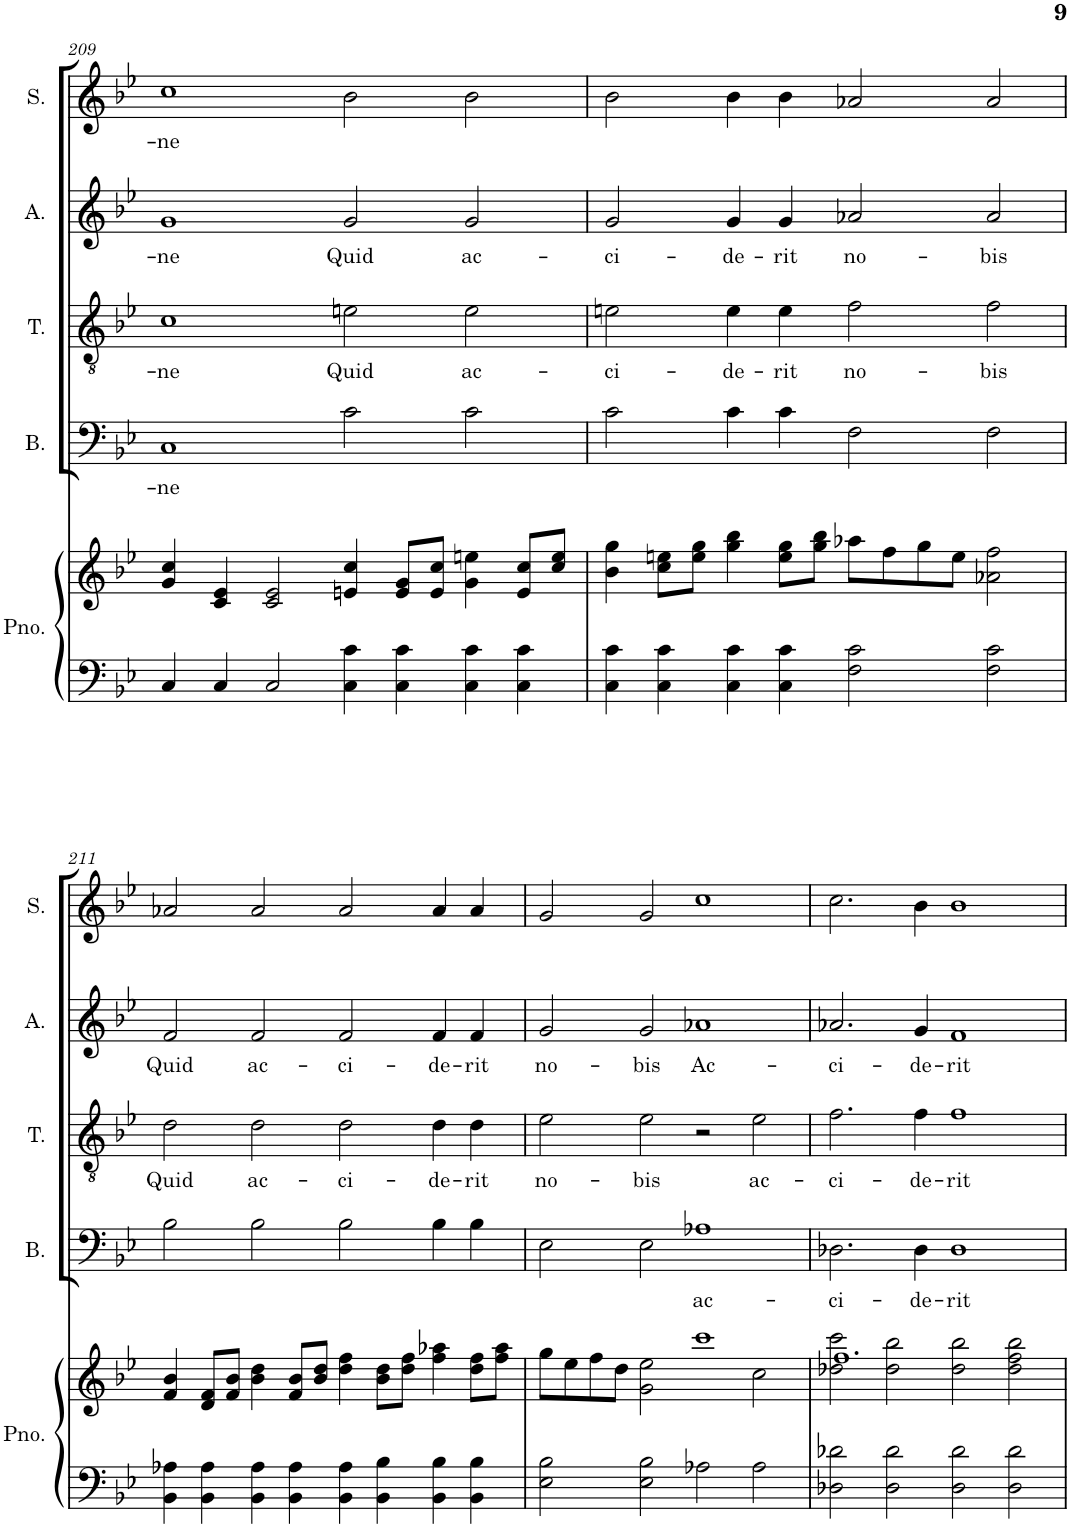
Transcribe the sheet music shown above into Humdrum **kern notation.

**kern	**kern	**kern	**text	**kern	**text	**kern	**text	**kern	**text
*part5	*part5	*part4	*part4	*part3	*part3	*part2	*part2	*part1	*part1
*staff6	*staff5	*staff4	*staff4	*staff3	*staff3	*staff2	*staff2	*staff1	*staff1
*I"Piano	*	*I"Bass	*	*I"Tenor	*	*I"Alto	*	*I"Soprano	*
*I'Pno.	*	*I'B.	*	*I'T.	*	*I'A.	*	*I'S.	*
!!LO:PB:g=z
*clefF4	*clefG2	*clefF4	*	*clefGv2	*	*clefG2	*	*clefG2	*
*	*	*	*	*	*	*Trd1c2	*	*	*
*k[b-e-]	*k[b-e-]	*k[b-e-]	*	*k[b-e-]	*	*k[b-e-]	*	*k[b-e-]	*
*M4/2	*M4/2	*M4/2	*	*M4/2	*	*M4/2	*	*M4/2	*
=209	=209	=209	=209	=209	=209	=209	=209	=209	=209
!	!	!	!LO:LY:b	!	!LO:LY:b	!	!LO:LY:b	!	!LO:LY:b
4C/	4g/ 4cc/	1C	-ne	1c	-ne	1g	-ne	1cc	-ne
4C/	4c/ 4e-/	.	.	.	.	.	.	.	.
2C/	2c/ 2e-/	.	.	.	.	.	.	.	.
!	!	!	!	!	!LO:LY:b	!	!LO:LY:b	!	!
4C\ 4c\	4en/ 4cc/	2c\	.	2en\	Quid	2g/	Quid	2b-\	.
4C\ 4c\	8e/ 8g/L	.	.	.	.	.	.	.	.
.	8e/ 8cc/J	.	.	.	.	.	.	.	.
!	!	!	!	!	!LO:LY:b	!	!LO:LY:b	!	!
4C\ 4c\	4g\ 4een\	2c\	.	2e\	ac-	2g/	ac-	2b-\	.
4C\ 4c\	8e/ 8cc/L	.	.	.	.	.	.	.	.
.	8cc/ 8ee/J	.	.	.	.	.	.	.	.
=210	=210	=210	=210	=210	=210	=210	=210	=210	=210
!	!	!	!	!	!LO:LY:b	!	!LO:LY:b	!	!
4C\ 4c\	4b-\ 4gg\	2c\	.	2en\	-ci-	2g/	-ci-	2b-\	.
4C\ 4c\	8cc\ 8een\L	.	.	.	.	.	.	.	.
.	8ee\ 8gg\J	.	.	.	.	.	.	.	.
!	!	!	!	!	!LO:LY:b	!	!LO:LY:b	!	!
4C\ 4c\	4gg\ 4bb-\	4c\	.	4e\	-de-	4g/	-de-	4b-\	.
!	!	!	!	!	!LO:LY:b	!	!LO:LY:b	!	!
4C\ 4c\	8ee\ 8gg\L	4c\	.	4e\	-rit	4g/	-rit	4b-\	.
.	8gg\ 8bb-\J	.	.	.	.	.	.	.	.
!	!	!	!	!	!LO:LY:b	!	!LO:LY:b	!	!
2F\ 2c\	8aa-X\L	2F\	.	2f\	no-	2a-X/	no-	2a-X/	.
.	8ff\	.	.	.	.	.	.	.	.
.	8gg\	.	.	.	.	.	.	.	.
.	8ee\J	.	.	.	.	.	.	.	.
!	!	!	!	!	!LO:LY:b	!	!LO:LY:b	!	!
2F\ 2c\	2a-X\ 2ff\	2F\	.	2f\	-bis	2a-/	-bis	2a-/	.
!!LO:LB:g=z
=211	=211	=211	=211	=211	=211	=211	=211	=211	=211
!	!	!	!	!	!LO:LY:b	!	!LO:LY:b	!	!
4BB-\ 4A-X\	4f/ 4b-/	2B-\	.	2d\	Quid	2f/	Quid	2a-X/	.
4BB-\ 4A-\	8d/ 8f/L	.	.	.	.	.	.	.	.
.	8f/ 8b-/J	.	.	.	.	.	.	.	.
!	!	!	!	!	!LO:LY:b	!	!LO:LY:b	!	!
4BB-\ 4A-\	4b-\ 4dd\	2B-\	.	2d\	ac-	2f/	ac-	2a-/	.
4BB-\ 4A-\	8f/ 8b-/L	.	.	.	.	.	.	.	.
.	8b-/ 8dd/J	.	.	.	.	.	.	.	.
!	!	!	!	!	!LO:LY:b	!	!LO:LY:b	!	!
4BB-\ 4A-\	4dd\ 4ff\	2B-\	.	2d\	-ci-	2f/	-ci-	2a-/	.
4BB-\ 4B-\	8b-\ 8dd\L	.	.	.	.	.	.	.	.
.	8dd\ 8ff\J	.	.	.	.	.	.	.	.
!	!	!	!	!	!LO:LY:b	!	!LO:LY:b	!	!
4BB-\ 4B-\	4ff\ 4aa-X\	4B-\	.	4d\	-de-	4f/	-de-	4a-/	.
!	!	!	!	!	!LO:LY:b	!	!LO:LY:b	!	!
4BB-\ 4B-\	8dd\ 8ff\L	4B-\	.	4d\	-rit	4f/	-rit	4a-/	.
.	8ff\ 8aa-\J	.	.	.	.	.	.	.	.
=212	=212	=212	=212	=212	=212	=212	=212	=212	=212
*	*^	*	*	*	*	*	*	*	*
!	!	!	!	!	!	!LO:LY:b	!	!LO:LY:b	!	!
2E-\ 2B-\	8gg\L	1.ryy	2E-\	.	2e-\	no-	2g/	no-	2g/	.
.	8ee-\	.	.	.	.	.	.	.	.	.
.	8ff\	.	.	.	.	.	.	.	.	.
.	8dd\J	.	.	.	.	.	.	.	.	.
!	!	!	!	!	!	!LO:LY:b	!	!LO:LY:b	!	!
2E-\ 2B-\	2g\ 2ee-\	.	2E-\	.	2e-\	-bis	2g/	-bis	2g/	.
!	!	!	!	!LO:LY:b	!	!	!	!LO:LY:b	!	!
2A-X\	1ccc	.	1A-X	ac-	2r	.	1a-X	Ac-	1cc	.
!	!	!	!	!	!	!LO:LY:b	!	!	!	!
2A-\	.	2cc\	.	.	2e-\	ac-	.	.	.	.
=213	=213	=213	=213	=213	=213	=213	=213	=213	=213	=213
!	!	!	!	!LO:LY:b	!	!LO:LY:b	!	!LO:LY:b	!	!
2D-X\ 2d-X\	1.ff	2dd-X\ 2ccc\	2.D-X\	-ci-	2.f\	-ci-	2.a-X/	-ci-	2.cc\	.
2D-\ 2d-\	.	2dd-\ 2bb-\	.	.	.	.	.	.	.	.
!	!	!	!	!LO:LY:b	!	!LO:LY:b	!	!LO:LY:b	!	!
.	.	.	4D-\	-de-	4f\	-de-	4g/	-de-	4b-\	.
!	!	!	!	!LO:LY:b	!	!LO:LY:b	!	!LO:LY:b	!	!
2D-\ 2d-\	.	2dd-\ 2bb-\	1D-	-rit	1f	-rit	1f	-rit	1b-	.
2D-\ 2d-\	2dd-\ 2ff\ 2bb-\	2ryy	.	.	.	.	.	.	.	.
*	*v	*v	*	*	*	*	*	*	*	*
=	=	=	=	=	=	=	=	=	=
*-	*-	*-	*-	*-	*-	*-	*-	*-	*-
